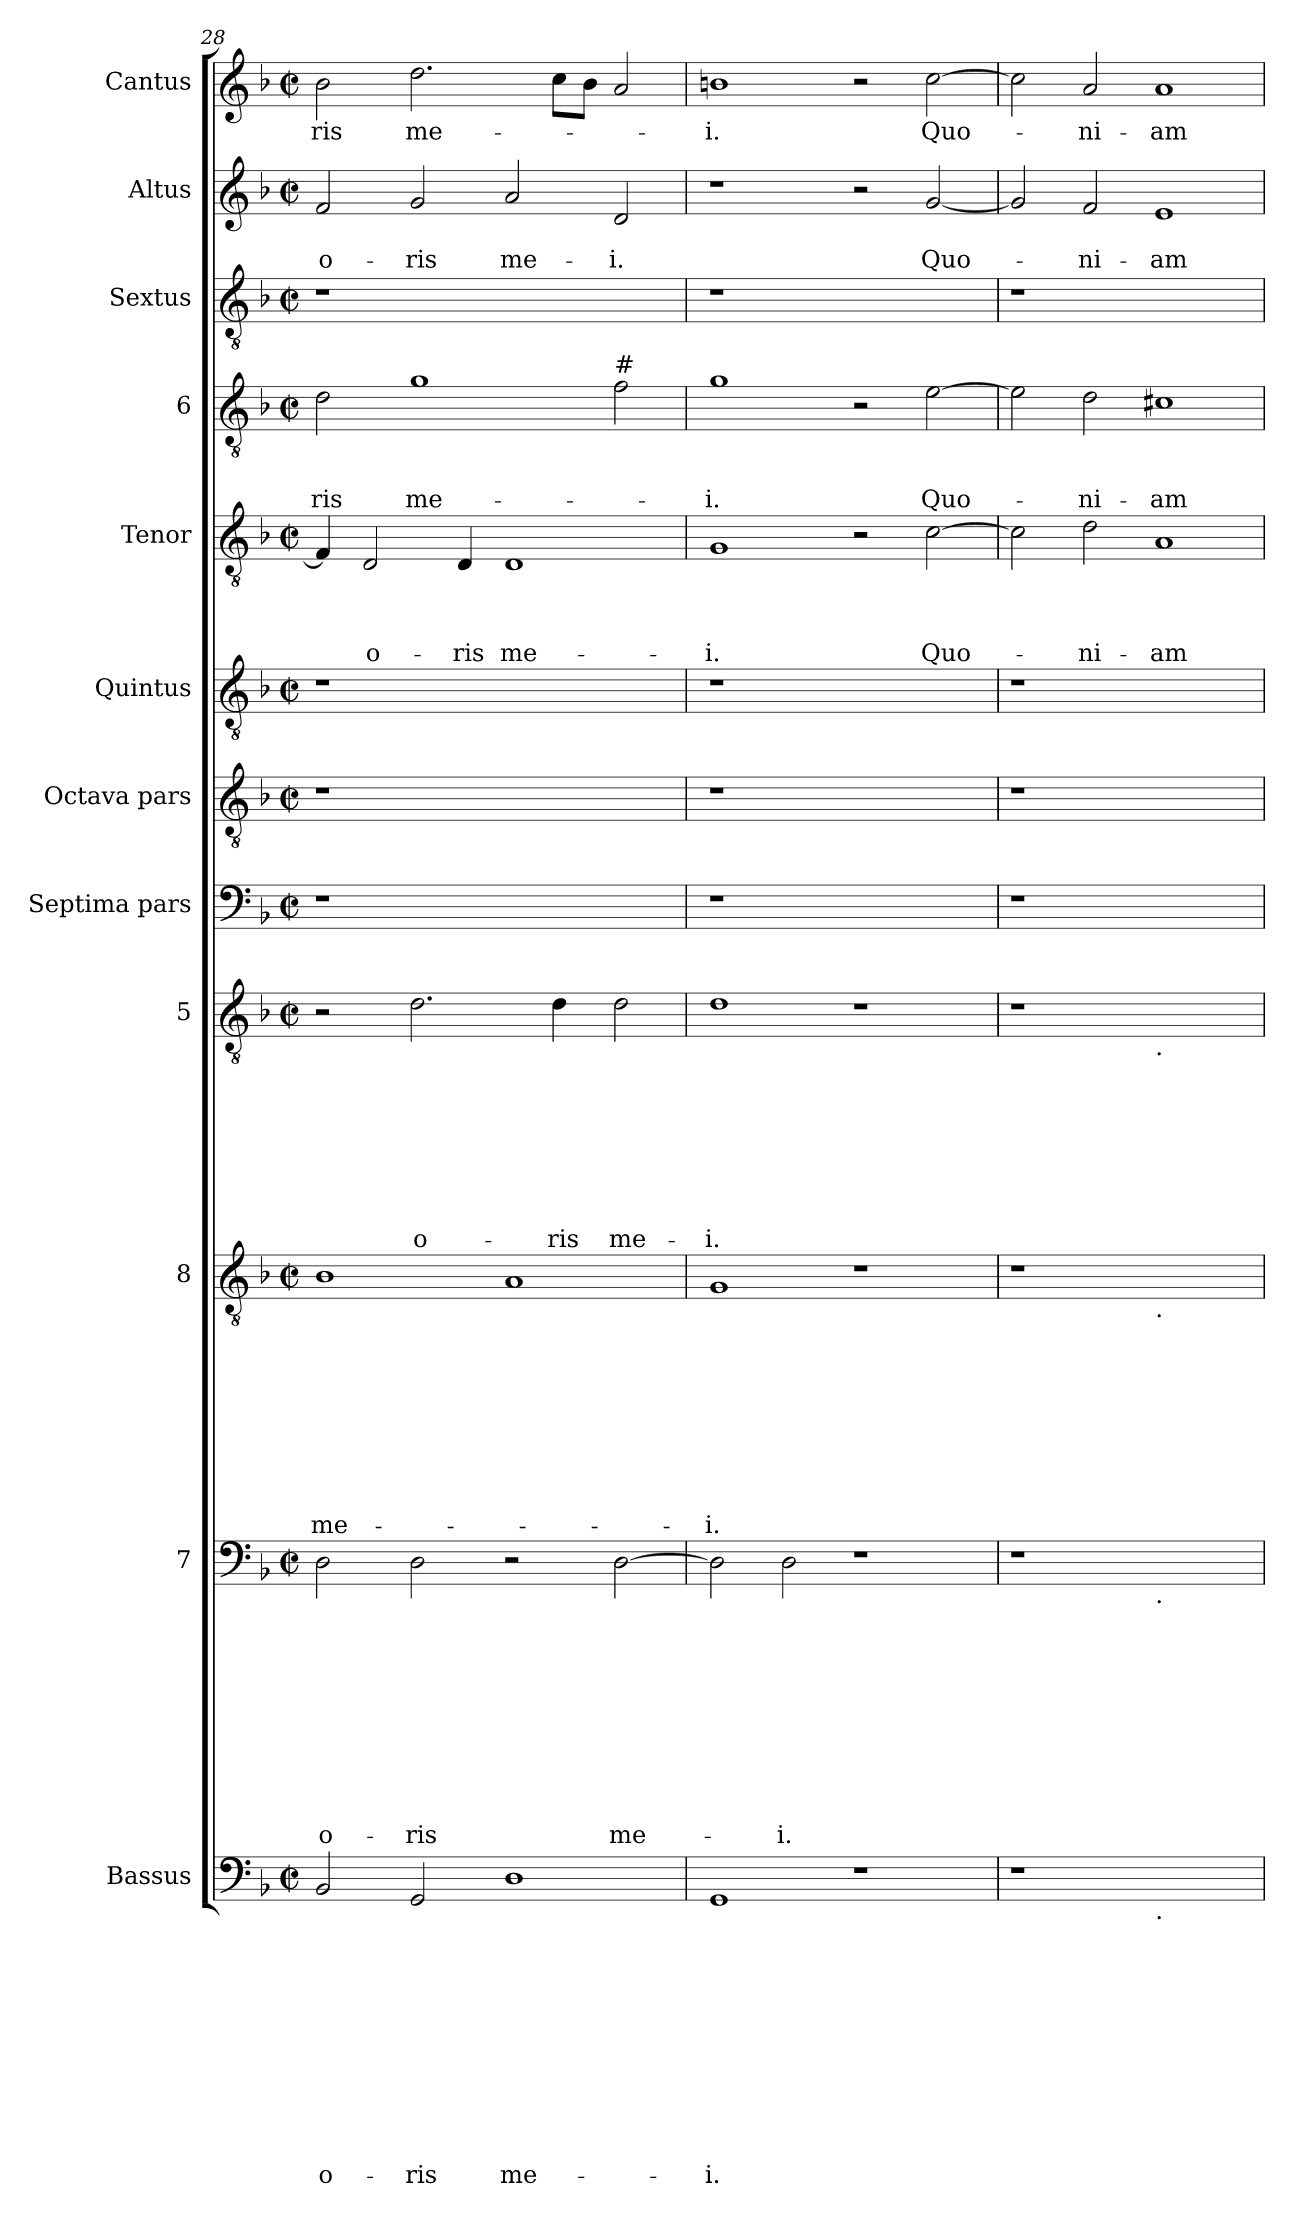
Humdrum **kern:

**kern	**text	**text	**text	**text	**text	**text	**text	**text	**text	**text	**text	**kern	**text	**text	**text	**text	**text	**text	**text	**text	**text	**text	**kern	**text	**text	**text	**text	**text	**text	**text	**text	**text	**kern	**text	**text	**text	**text	**text	**text	**text	**text	**kern	**kern	**kern	**kern	**text	**text	**text	**text	**kern	**text	**text	**text	**kern	**kern	**text	**text	**kern	**text
*part12	*part12	*part12	*part12	*part12	*part12	*part12	*part12	*part12	*part12	*part12	*part12	*part11	*part11	*part11	*part11	*part11	*part11	*part11	*part11	*part11	*part11	*part11	*part10	*part10	*part10	*part10	*part10	*part10	*part10	*part10	*part10	*part10	*part9	*part9	*part9	*part9	*part9	*part9	*part9	*part9	*part9	*part8	*part7	*part6	*part5	*part5	*part5	*part5	*part5	*part4	*part4	*part4	*part4	*part3	*part2	*part2	*part2	*part1	*part1
*staff12	*staff12	*staff12	*staff12	*staff12	*staff12	*staff12	*staff12	*staff12	*staff12	*staff12	*staff12	*staff11	*staff11	*staff11	*staff11	*staff11	*staff11	*staff11	*staff11	*staff11	*staff11	*staff11	*staff10	*staff10	*staff10	*staff10	*staff10	*staff10	*staff10	*staff10	*staff10	*staff10	*staff9	*staff9	*staff9	*staff9	*staff9	*staff9	*staff9	*staff9	*staff9	*staff8	*staff7	*staff6	*staff5	*staff5	*staff5	*staff5	*staff5	*staff4	*staff4	*staff4	*staff4	*staff3	*staff2	*staff2	*staff2	*staff1	*staff1
*I"Bassus	*	*	*	*	*	*	*	*	*	*	*	*I"7	*	*	*	*	*	*	*	*	*	*	*I"8	*	*	*	*	*	*	*	*	*	*I"5	*	*	*	*	*	*	*	*	*I"Septima pars	*I"Octava pars	*I"Quintus	*I"Tenor	*	*	*	*	*I"6	*	*	*	*I"Sextus	*I"Altus	*	*	*I"Cantus	*
*I'B.	*	*	*	*	*	*	*	*	*	*	*	*	*	*	*	*	*	*	*	*	*	*	*	*	*	*	*	*	*	*	*	*	*	*	*	*	*	*	*	*	*	*	*	*	*I'T.	*	*	*	*	*	*	*	*	*	*I'A.	*	*	*I'C.	*
!!LO:PB:g=z
*clefF4	*	*	*	*	*	*	*	*	*	*	*	*clefF4	*	*	*	*	*	*	*	*	*	*	*clefGv2	*	*	*	*	*	*	*	*	*	*clefGv2	*	*	*	*	*	*	*	*	*clefF4	*clefGv2	*clefGv2	*clefGv2	*	*	*	*	*clefGv2	*	*	*	*clefGv2	*clefG2	*	*	*clefG2	*
*k[b-]	*	*	*	*	*	*	*	*	*	*	*	*k[b-]	*	*	*	*	*	*	*	*	*	*	*k[b-]	*	*	*	*	*	*	*	*	*	*k[b-]	*	*	*	*	*	*	*	*	*k[b-]	*k[b-]	*k[b-]	*k[b-]	*	*	*	*	*k[b-]	*	*	*	*k[b-]	*k[b-]	*	*	*k[b-]	*
*F:	*	*	*	*	*	*	*	*	*	*	*	*F:	*	*	*	*	*	*	*	*	*	*	*F:	*	*	*	*	*	*	*	*	*	*F:	*	*	*	*	*	*	*	*	*F:	*F:	*F:	*F:	*	*	*	*	*F:	*	*	*	*F:	*F:	*	*	*F:	*
*M2/2	*	*	*	*	*	*	*	*	*	*	*	*M2/2	*	*	*	*	*	*	*	*	*	*	*M2/2	*	*	*	*	*	*	*	*	*	*M2/2	*	*	*	*	*	*	*	*	*M2/2	*M2/2	*M2/2	*M2/2	*	*	*	*	*M2/2	*	*	*	*M2/2	*M2/2	*	*	*M2/2	*
*met(c|)	*	*	*	*	*	*	*	*	*	*	*	*met(c|)	*	*	*	*	*	*	*	*	*	*	*met(c|)	*	*	*	*	*	*	*	*	*	*met(c|)	*	*	*	*	*	*	*	*	*met(c|)	*met(c|)	*met(c|)	*met(c|)	*	*	*	*	*met(c|)	*	*	*	*met(c|)	*met(c|)	*	*	*met(c|)	*
=28	=28	=28	=28	=28	=28	=28	=28	=28	=28	=28	=28	=28	=28	=28	=28	=28	=28	=28	=28	=28	=28	=28	=28	=28	=28	=28	=28	=28	=28	=28	=28	=28	=28	=28	=28	=28	=28	=28	=28	=28	=28	=28	=28	=28	=28	=28	=28	=28	=28	=28	=28	=28	=28	=28	=28	=28	=28	=28	=28
!	!	!	!	!	!	!	!	!	!	!	!LO:LY:b	!	!	!	!	!	!	!	!	!	!	!LO:LY:b	!	!	!	!	!	!	!	!	!	!LO:LY:b	!	!	!	!	!	!	!	!	!	!	!	!	!	!	!	!	!	!	!	!	!LO:LY:b	!	!	!	!LO:LY:b	!	!LO:LY:b
2BB-/	.	.	.	.	.	.	.	.	.	.	o-	2D\	.	.	.	.	.	.	.	.	.	o-	1B-	.	.	.	.	.	.	.	.	me-	2r	.	.	.	.	.	.	.	.	1r	1r	1r	4F/]	.	.	.	.	2d\	.	.	-ris	1r	2f/	.	o-	2b-\	-ris
!	!	!	!	!	!	!	!	!	!	!	!	!	!	!	!	!	!	!	!	!	!	!	!	!	!	!	!	!	!	!	!	!	!	!	!	!	!	!	!	!	!	!	!	!	!	!	!	!	!LO:LY:b	!	!	!	!	!	!	!	!	!	!
.	.	.	.	.	.	.	.	.	.	.	.	.	.	.	.	.	.	.	.	.	.	.	.	.	.	.	.	.	.	.	.	.	.	.	.	.	.	.	.	.	.	.	.	.	2D/	.	.	.	o-	.	.	.	.	.	.	.	.	.	.
!	!	!	!	!	!	!	!	!	!	!	!LO:LY:b	!	!	!	!	!	!	!	!	!	!	!LO:LY:b	!	!	!	!	!	!	!	!	!	!	!	!	!	!	!	!	!	!	!LO:LY:b	!	!	!	!	!	!	!	!	!	!	!	!LO:LY:b	!	!	!	!LO:LY:b	!	!LO:LY:b
2GG/	.	.	.	.	.	.	.	.	.	.	-ris	2D\	.	.	.	.	.	.	.	.	.	-ris	.	.	.	.	.	.	.	.	.	.	2.d\	.	.	.	.	.	.	.	o-	.	.	.	.	.	.	.	.	1g	.	.	me-	.	2g/	.	-ris	2.dd\	me-
!	!	!	!	!	!	!	!	!	!	!	!	!	!	!	!	!	!	!	!	!	!	!	!	!	!	!	!	!	!	!	!	!	!	!	!	!	!	!	!	!	!	!	!	!	!	!	!	!	!LO:LY:b	!	!	!	!	!	!	!	!	!	!
.	.	.	.	.	.	.	.	.	.	.	.	.	.	.	.	.	.	.	.	.	.	.	.	.	.	.	.	.	.	.	.	.	.	.	.	.	.	.	.	.	.	.	.	.	4D/	.	.	.	-ris	.	.	.	.	.	.	.	.	.	.
!	!	!	!	!	!	!	!	!	!	!	!LO:LY:b	!	!	!	!	!	!	!	!	!	!	!	!	!	!	!	!	!	!	!	!	!	!	!	!	!	!	!	!	!	!	!	!	!	!	!	!	!	!LO:LY:b	!	!	!	!	!	!	!	!LO:LY:b	!	!
1D	.	.	.	.	.	.	.	.	.	.	me-	2r	.	.	.	.	.	.	.	.	.	.	1A	.	.	.	.	.	.	.	.	.	.	.	.	.	.	.	.	.	.	1ryy	1ryy	1ryy	1D	.	.	.	me-	.	.	.	.	1ryy	2a/	.	me-	.	.
!	!	!	!	!	!	!	!	!	!	!	!	!	!	!	!	!	!	!	!	!	!	!	!	!	!	!	!	!	!	!	!	!	!	!	!	!	!	!	!	!	!LO:LY:b	!	!	!	!	!	!	!	!	!	!	!	!	!	!	!	!	!	!
.	.	.	.	.	.	.	.	.	.	.	.	.	.	.	.	.	.	.	.	.	.	.	.	.	.	.	.	.	.	.	.	.	4d\	.	.	.	.	.	.	.	-ris	.	.	.	.	.	.	.	.	.	.	.	.	.	.	.	.	8cc\L	.
.	.	.	.	.	.	.	.	.	.	.	.	.	.	.	.	.	.	.	.	.	.	.	.	.	.	.	.	.	.	.	.	.	.	.	.	.	.	.	.	.	.	.	.	.	.	.	.	.	.	.	.	.	.	.	.	.	.	8b-\J	.
!	!	!	!	!	!	!	!	!	!	!	!	!	!	!	!	!	!	!	!	!	!	!	!	!	!	!	!	!	!	!	!	!	!	!	!	!	!	!	!	!	!	!	!	!	!	!	!	!	!	!LO:TX:a:t=#	!	!	!	!	!	!	!	!	!
!	!	!	!	!	!	!	!	!	!	!	!	!	!	!	!	!	!	!	!	!	!	!LO:LY:b	!	!	!	!	!	!	!	!	!	!	!	!	!	!	!	!	!	!	!LO:LY:b	!	!	!	!	!	!	!	!	!	!	!	!	!	!	!	!LO:LY:b	!	!
.	.	.	.	.	.	.	.	.	.	.	.	[>2D\	.	.	.	.	.	.	.	.	.	me-	.	.	.	.	.	.	.	.	.	.	2d\	.	.	.	.	.	.	.	me-	.	.	.	.	.	.	.	.	2f\	.	.	.	.	2d/	.	-i.	2a/	.
=29	=29	=29	=29	=29	=29	=29	=29	=29	=29	=29	=29	=29	=29	=29	=29	=29	=29	=29	=29	=29	=29	=29	=29	=29	=29	=29	=29	=29	=29	=29	=29	=29	=29	=29	=29	=29	=29	=29	=29	=29	=29	=29	=29	=29	=29	=29	=29	=29	=29	=29	=29	=29	=29	=29	=29	=29	=29	=29	=29
!	!	!	!	!	!	!	!	!	!	!	!LO:LY:b	!	!	!	!	!	!	!	!	!	!	!	!	!	!	!	!	!	!	!	!	!LO:LY:b	!	!	!	!	!	!	!	!	!LO:LY:b	!	!	!	!	!	!	!	!LO:LY:b	!	!	!	!LO:LY:b	!	!	!	!	!	!LO:LY:b
1GG	.	.	.	.	.	.	.	.	.	.	-i.	2D\]	.	.	.	.	.	.	.	.	.	.	1G	.	.	.	.	.	.	.	.	-i.	1d	.	.	.	.	.	.	.	-i.	1r	1r	1r	1G	.	.	.	-i.	1g	.	.	-i.	1r	1r	.	.	1bn	-i.
!	!	!	!	!	!	!	!	!	!	!	!	!	!	!	!	!	!	!	!	!	!	!LO:LY:b	!	!	!	!	!	!	!	!	!	!	!	!	!	!	!	!	!	!	!	!	!	!	!	!	!	!	!	!	!	!	!	!	!	!	!	!	!
.	.	.	.	.	.	.	.	.	.	.	.	2D\	.	.	.	.	.	.	.	.	.	-i.	.	.	.	.	.	.	.	.	.	.	.	.	.	.	.	.	.	.	.	.	.	.	.	.	.	.	.	.	.	.	.	.	.	.	.	.	.
1r	.	.	.	.	.	.	.	.	.	.	.	1r	.	.	.	.	.	.	.	.	.	.	1r	.	.	.	.	.	.	.	.	.	1r	.	.	.	.	.	.	.	.	1ryy	1ryy	1ryy	2r	.	.	.	.	2r	.	.	.	1ryy	2r	.	.	2r	.
!	!	!	!	!	!	!	!	!	!	!	!	!	!	!	!	!	!	!	!	!	!	!	!	!	!	!	!	!	!	!	!	!	!	!	!	!	!	!	!	!	!	!	!	!	!	!	!	!	!LO:LY:b	!	!	!	!LO:LY:b	!	!	!	!LO:LY:b	!	!LO:LY:b
.	.	.	.	.	.	.	.	.	.	.	.	.	.	.	.	.	.	.	.	.	.	.	.	.	.	.	.	.	.	.	.	.	.	.	.	.	.	.	.	.	.	.	.	.	[>2c\	.	.	.	Quo-	[>2e\	.	.	Quo-	.	[<2g/	.	Quo-	[>2cc\	Quo-
=30	=30	=30	=30	=30	=30	=30	=30	=30	=30	=30	=30	=30	=30	=30	=30	=30	=30	=30	=30	=30	=30	=30	=30	=30	=30	=30	=30	=30	=30	=30	=30	=30	=30	=30	=30	=30	=30	=30	=30	=30	=30	=30	=30	=30	=30	=30	=30	=30	=30	=30	=30	=30	=30	=30	=30	=30	=30	=30	=30
1r	.	.	.	.	.	.	.	.	.	.	.	1r	.	.	.	.	.	.	.	.	.	.	1r	.	.	.	.	.	.	.	.	.	1r	.	.	.	.	.	.	.	.	1r	1r	1r	2c\]	.	.	.	.	2e\]	.	.	.	1r	2g/]	.	.	2cc\]	.
!	!	!	!	!	!	!	!	!	!	!	!	!	!	!	!	!	!	!	!	!	!	!	!	!	!	!	!	!	!	!	!	!	!	!	!	!	!	!	!	!	!	!	!	!	!	!	!	!	!LO:LY:b	!	!	!	!LO:LY:b	!	!	!	!LO:LY:b	!	!LO:LY:b
.	.	.	.	.	.	.	.	.	.	.	.	.	.	.	.	.	.	.	.	.	.	.	.	.	.	.	.	.	.	.	.	.	.	.	.	.	.	.	.	.	.	.	.	.	2d\	.	.	.	-ni-	2d\	.	.	-ni-	.	2f/	.	-ni-	2a/	-ni-
!	!	!	!	!	!	!	!	!	!	!	!	!	!	!	!	!	!	!	!	!	!	!	!	!	!	!	!	!	!	!	!	!	!LO:TX:b:t=.	!	!	!	!	!	!	!	!	!	!	!	!	!	!	!	!	!	!	!	!	!	!	!	!	!	!
!	!	!	!	!	!	!	!	!	!	!	!	!	!	!	!	!	!	!	!	!	!	!	!LO:TX:b:t=.	!	!	!	!	!	!	!	!	!	!	!	!	!	!	!	!	!	!	!	!	!	!	!	!	!	!	!	!	!	!	!	!	!	!	!	!
!	!	!	!	!	!	!	!	!	!	!	!	!LO:TX:b:t=.	!	!	!	!	!	!	!	!	!	!	!	!	!	!	!	!	!	!	!	!	!	!	!	!	!	!	!	!	!	!	!	!	!	!	!	!	!	!	!	!	!	!	!	!	!	!	!
!LO:TX:b:t=.	!	!	!	!	!	!	!	!	!	!	!	!	!	!	!	!	!	!	!	!	!	!	!	!	!	!	!	!	!	!	!	!	!	!	!	!	!	!	!	!	!	!	!	!	!	!	!	!	!	!	!	!	!	!	!	!	!	!	!
!	!	!	!	!	!	!	!	!	!	!	!	!	!	!	!	!	!	!	!	!	!	!	!	!	!	!	!	!	!	!	!	!	!	!	!	!	!	!	!	!	!	!	!	!	!	!	!	!	!LO:LY:b	!	!	!	!LO:LY:b	!	!	!	!LO:LY:b	!	!LO:LY:b
1ryy	.	.	.	.	.	.	.	.	.	.	.	1ryy	.	.	.	.	.	.	.	.	.	.	1ryy	.	.	.	.	.	.	.	.	.	1ryy	.	.	.	.	.	.	.	.	1ryy	1ryy	1ryy	1A	.	.	.	-am	1c#X	.	.	-am	1ryy	1e	.	-am	1a	-am
=	=	=	=	=	=	=	=	=	=	=	=	=	=	=	=	=	=	=	=	=	=	=	=	=	=	=	=	=	=	=	=	=	=	=	=	=	=	=	=	=	=	=	=	=	=	=	=	=	=	=	=	=	=	=	=	=	=	=	=
*-	*-	*-	*-	*-	*-	*-	*-	*-	*-	*-	*-	*-	*-	*-	*-	*-	*-	*-	*-	*-	*-	*-	*-	*-	*-	*-	*-	*-	*-	*-	*-	*-	*-	*-	*-	*-	*-	*-	*-	*-	*-	*-	*-	*-	*-	*-	*-	*-	*-	*-	*-	*-	*-	*-	*-	*-	*-	*-	*-
